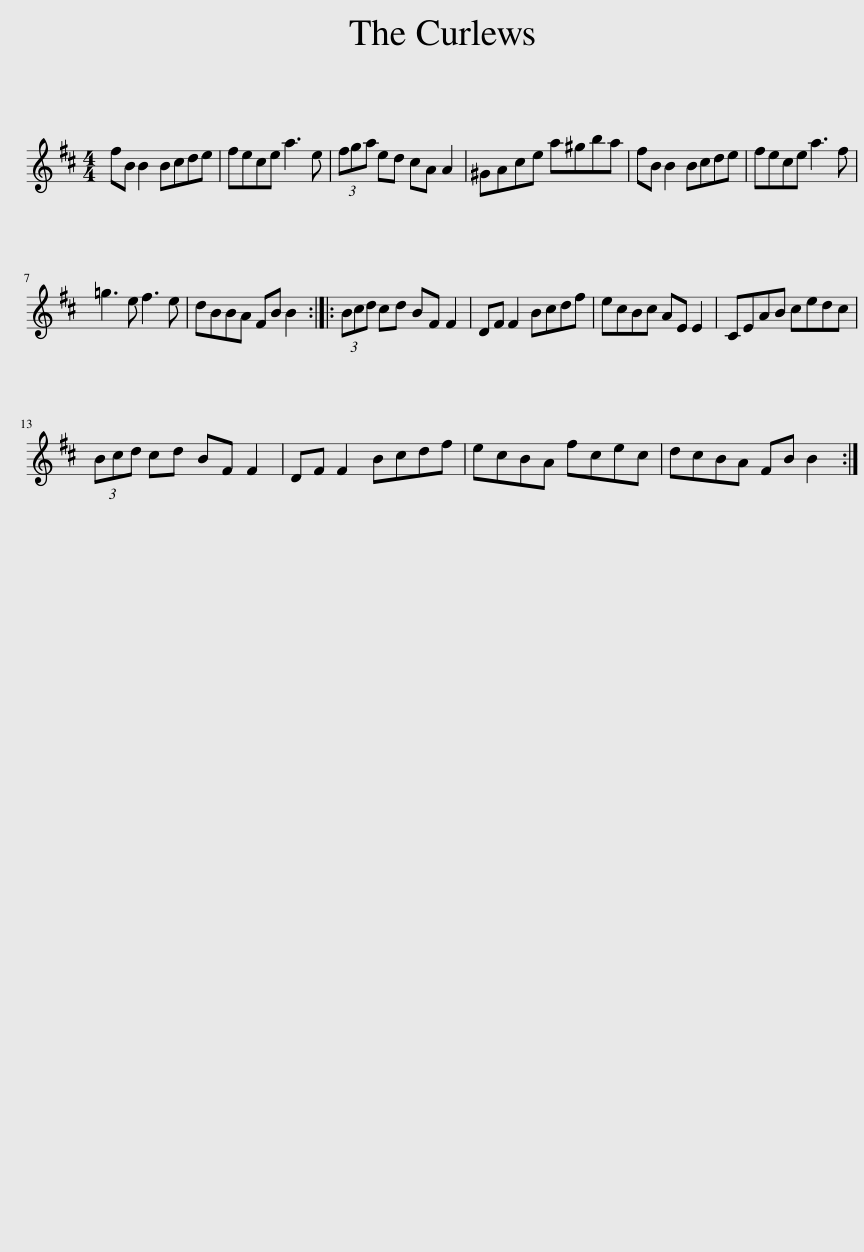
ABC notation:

X:1
L:1/8
M:4/4
I:linebreak $
K:Bmin
V:1 treble
V:1
 fB B2 Bcde | fece a3 e | (3fga ed cA A2 | ^GAce a^gba | fB B2 Bcde | %5
 fece a3 f |$ =g3 e f3 e | dBBA FB B2 :: (3Bcd cd BF F2 | DF F2 Bcdf | %10
 ecBc AE E2 | CEAB cedc |$ (3Bcd cd BF F2 | DF F2 Bcdf | ecBA fcec | %15
 dcBA FB B2 :| %16
